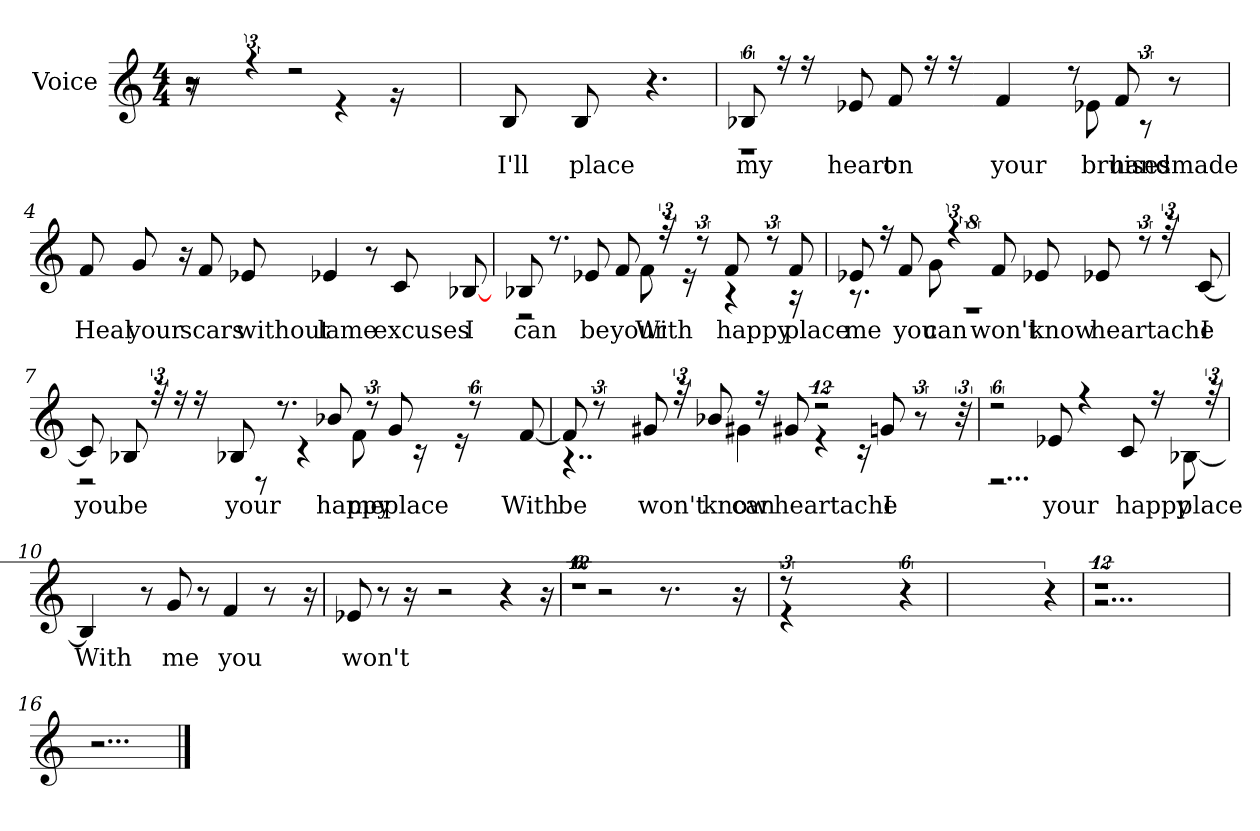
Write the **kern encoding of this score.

**kern	**text
*part1	*part1
*staff1	*staff1
*I"Voice	*
*I'V	*
*clefG2	*
*M4/4	*
*MM115	*
=1	=1
*^	*
*	*^	*
16r	8r	2r	.
12ryy	.	.	.
.	2..ryy	.	.
6r	.	.	.
2r	.	.	.
.	.	4r	.
.	.	16r	.
8.ryy	.	8.ryy	.
*v	*v	*v	*
=2	=2
8ryy	.
8B	I'll
8ryy	.
8B	place
8ryy	.
4.r	.
=3	=3
*^	*
8B-X	6%5r	my
16r	.	.
16r	.	.
16ryy	.	.
8e-X	.	heart
8f	.	on
16r	.	.
16r	.	.
16ryy	.	.
4f	.	your
.	24ryy	.
.	8e-X	bruises
8r	12r	.
.	24%7ryy	.
8f	.	handmade
8r	.	.
*v	*v	*
=4	=4
8f	Heal
8g	your
16ryy	.
16r	.
8f	scars
8e-X	without
4e-X	lame
8r	.
8c	excuses
8ryy	.
[8B-X	I
=5	=5
*^	*
8B-X	2r	can
8.r	.	.
8e-X	.	be
8f	.	your
.	8f	With
48r	.	.
24ryy	.	.
24ryy	16r	.
12r	.	.
.	16ryy	.
8f	4r	happy
24ryy	.	.
12r	.	.
8f	16r	place
.	16ryy	.
=6	=6	=6
8e-X	8.r	me
16r	.	.
8f	16ryy	you
.	8g	can
6r	.	.
.	8%5r	.
8f	.	won't
8e-X	.	know
8e-X	.	heartache
24ryy	.	.
12r	.	.
48r	.	.
48ryy	48%7ryy	.
[8c	.	I
=7	=7	=7
8c]	2r	you
8B-X	.	be
48r	.	.
16r	.	.
16r	.	.
16ryy	.	.
8B-X	.	your
.	8r	.
8.r	.	.
.	4r	.
8b-X	.	happy
.	8f	me
12r	.	.
8g	.	place
.	16r	.
.	16ryy	.
24ryy	.	.
.	16r	.
48%5r	.	.
.	4ryy	.
16ryy	.	.
[8f	.	With
=8	=8	=8
8f]	4..r	be
12r	.	.
24ryy	.	.
24ryy	.	.
8g#X	.	won't
48r	.	.
8b-X	16ryy	know
.	4g#X	can
16r	.	.
8g#X	.	heartache
24%7r	4r	.
.	16r	.
8g	.	I
.	48%13ryy	.
12r	.	.
16ryy	.	.
48r	.	.
=9	=9	=9
12%5r	2...r	.
8e-X	.	your
4r	.	.
8c	.	happy
16r	.	.
.	16ryy	.
48ryy	.	.
12ryy	[8B-X	place
48r	.	.
48ryy	.	.
*v	*v	*
=10	=10
4B-]	With
12ryy	.
8r	.
8g	me
8r	.
4f	you
8r	.
24ryy	.
16r	.
=11	=11
8e-X	won't
8r	.
16r	.
16ryy	.
2r	.
4r	.
16r	.
=12	=12
*^	*
*	*^	*
8ryy	6%5r	12%11r	.
2r	.	.	.
8.r	.	.	.
8ryy	.	.	.
.	6ryy	.	.
.	.	12ryy	.
16r	.	.	.
*	*v	*v	*
=13	=13	=13
8r	6r	.
2..ryy	.	.
.	3ryy	.
.	24%7ryy	.
.	24%5r	.
*v	*v	*
=14	=14
24%23ryy	.
24r	.
=15	=15
*^	*
12%7r	2...r	.
12%5ryy	.	.
.	16ryy	.
*v	*v	*
=16	=16
16ryy	.
2...r	.
==	==
*-	*-
